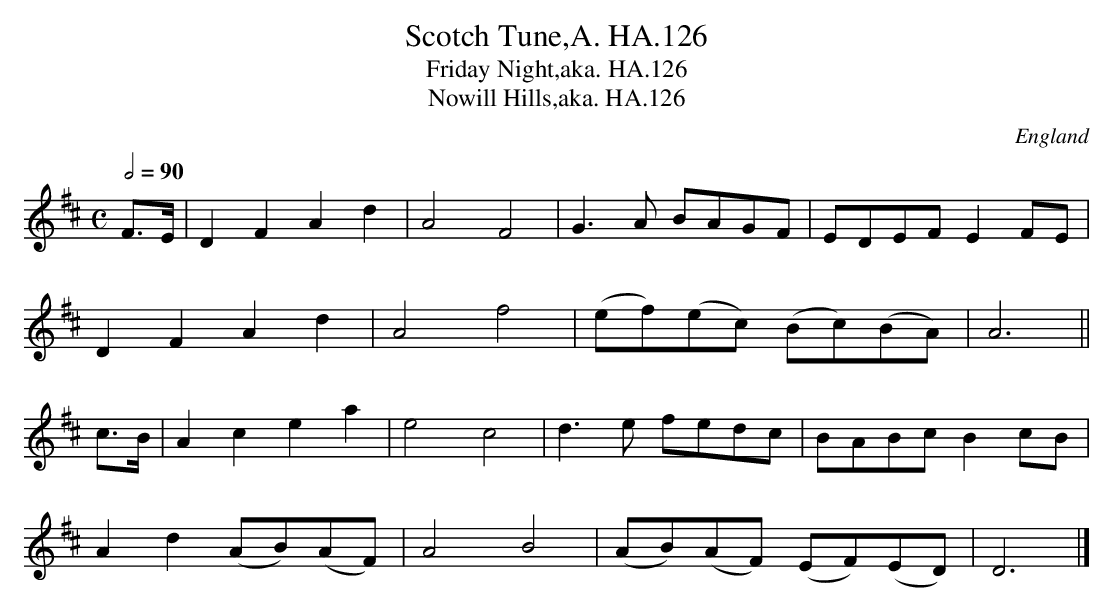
X:1
T:Scotch Tune,A. HA.126
T:Friday Night,aka. HA.126
T:Nowill Hills,aka. HA.126
M:C
L:1/8
Q:1/2=90
O:England
K:D major
F>E|D2F2A2d2|A4F4|G3A BAGF|EDEF E2FE|!
D2F2A2d2|A4f4|(ef)(ec) (Bc)(BA)|A6||!
c>B|A2c2e2a2|e4c4|d3e fedc|BABc B2cB|!
A2d2 (AB)(AF)|A4B4|(AB)(AF) (EF)(ED)|D6|]
